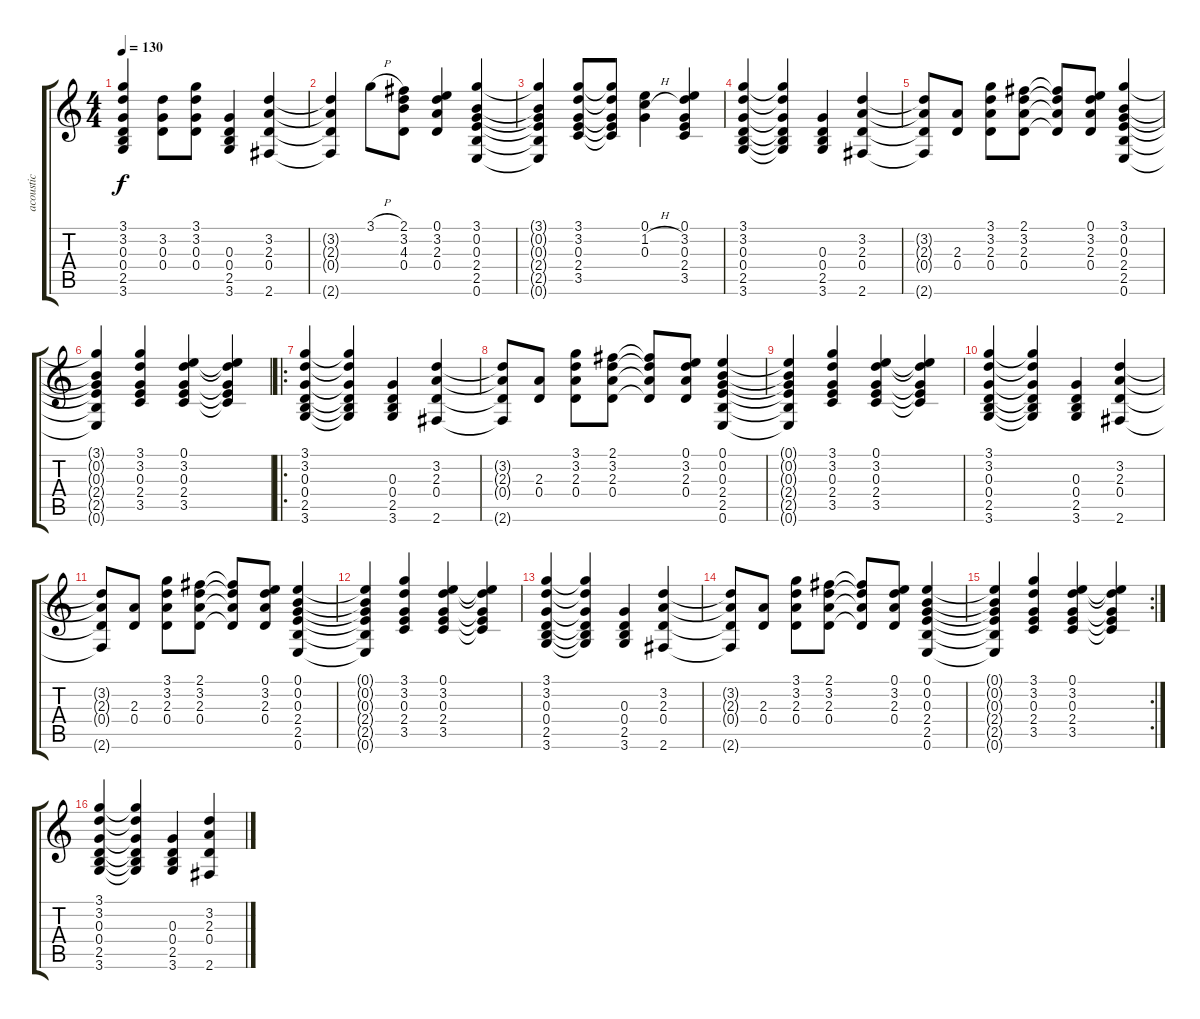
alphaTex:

\track ("acoustic" "acoustic") {instrument acousticguitarsteel}
\staff {score tabs}
\tuning (E4 B3 G3 D3 A2 E2) {hide}
\ts (4 4)
\tempo 130
\clef g2
\ks c
(3.1 3.2 0.3 0.4 2.5 3.6).4{dy f instrument acousticguitarsteel} (3.2 0.3 0.4).8 (3.1 3.2 0.3 0.4).8 (0.3 0.4 2.5 3.6).4 (3.2 2.3 0.4 2.6).4 |
(3.2{t} 2.3{t} 0.4{t} 2.6{t}).4 3.1{h}.8 (2.1 3.2 4.3 0.4).8 (0.1 3.2 2.3 0.4).4 (3.1 0.2 0.3 2.4 2.5 0.6).4 |
(3.1{t} 0.2{t} 0.3{t} 2.4{t} 2.5{t} 0.6{t}).4 (3.1 3.2 0.3 2.4 3.5).8 (3.1{t} 3.2{t} 0.3{t} 2.4{t} 3.5{t}).8 (0.1 1.2{h} 0.3).4 (0.1 3.2 0.3 2.4 3.5).4 |
(3.1 3.2 0.3 0.4 2.5 3.6).4 (3.1{t} 3.2{t} 0.3{t} 0.4{t} 2.5{t} 3.6{t}).4 (0.3 0.4 2.5 3.6).4 (3.2 2.3 0.4 2.6).4 |
(3.2{t} 2.3{t} 0.4{t} 2.6{t}).8 (2.3 0.4).8 (3.1 3.2 2.3 0.4).8 (2.1 3.2 2.3 0.4).8 (2.1{t} 3.2{t} 2.3{t} 0.4{t}).8 (0.1 3.2 2.3 0.4).8 (3.1 0.2 0.3 2.4 2.5 0.6).4 |
(3.1{t} 0.2{t} 0.3{t} 2.4{t} 2.5{t} 0.6{t}).4 (3.1 3.2 0.3 2.4 3.5).4 (0.1 3.2 0.3 2.4 3.5).4 (0.1{t} 3.2{t} 0.3{t} 2.4{t} 3.5{t}).4 |
\ro
(3.1 3.2 0.3 0.4 2.5 3.6).4 (3.1{t} 3.2{t} 0.3{t} 0.4{t} 2.5{t} 3.6{t}).4 (0.3 0.4 2.5 3.6).4 (3.2 2.3 0.4 2.6).4 |
(3.2{t} 2.3{t} 0.4{t} 2.6{t}).8 (2.3 0.4).8 (3.1 3.2 2.3 0.4).8 (2.1 3.2 2.3 0.4).8 (2.1{t} 3.2{t} 2.3{t} 0.4{t}).8 (0.1 3.2 2.3 0.4).8 (0.1 0.2 0.3 2.4 2.5 0.6).4 |
(0.1{t} 0.2{t} 0.3{t} 2.4{t} 2.5{t} 0.6{t}).4 (3.1 3.2 0.3 2.4 3.5).4 (0.1 3.2 0.3 2.4 3.5).4 (0.1{t} 3.2{t} 0.3{t} 2.4{t} 3.5{t}).4 |
(3.1 3.2 0.3 0.4 2.5 3.6).4 (3.1{t} 3.2{t} 0.3{t} 0.4{t} 2.5{t} 3.6{t}).4 (0.3 0.4 2.5 3.6).4 (3.2 2.3 0.4 2.6).4 |
(3.2{t} 2.3{t} 0.4{t} 2.6{t}).8 (2.3 0.4).8 (3.1 3.2 2.3 0.4).8 (2.1 3.2 2.3 0.4).8 (2.1{t} 3.2{t} 2.3{t} 0.4{t}).8 (0.1 3.2 2.3 0.4).8 (0.1 0.2 0.3 2.4 2.5 0.6).4 |
(0.1{t} 0.2{t} 0.3{t} 2.4{t} 2.5{t} 0.6{t}).4 (3.1 3.2 0.3 2.4 3.5).4 (0.1 3.2 0.3 2.4 3.5).4 (0.1{t} 3.2{t} 0.3{t} 2.4{t} 3.5{t}).4 |
(3.1 3.2 0.3 0.4 2.5 3.6).4 (3.1{t} 3.2{t} 0.3{t} 0.4{t} 2.5{t} 3.6{t}).4 (0.3 0.4 2.5 3.6).4 (3.2 2.3 0.4 2.6).4 |
(3.2{t} 2.3{t} 0.4{t} 2.6{t}).8 (2.3 0.4).8 (3.1 3.2 2.3 0.4).8 (2.1 3.2 2.3 0.4).8 (2.1{t} 3.2{t} 2.3{t} 0.4{t}).8 (0.1 3.2 2.3 0.4).8 (0.1 0.2 0.3 2.4 2.5 0.6).4 |
\rc 2
(0.1{t} 0.2{t} 0.3{t} 2.4{t} 2.5{t} 0.6{t}).4 (3.1 3.2 0.3 2.4 3.5).4 (0.1 3.2 0.3 2.4 3.5).4 (0.1{t} 3.2{t} 0.3{t} 2.4{t} 3.5{t}).4 |
(3.1 3.2 0.3 0.4 2.5 3.6).4 (3.1{t} 3.2{t} 0.3{t} 0.4{t} 2.5{t} 3.6{t}).4 (0.3 0.4 2.5 3.6).4 (3.2 2.3 0.4 2.6).4
